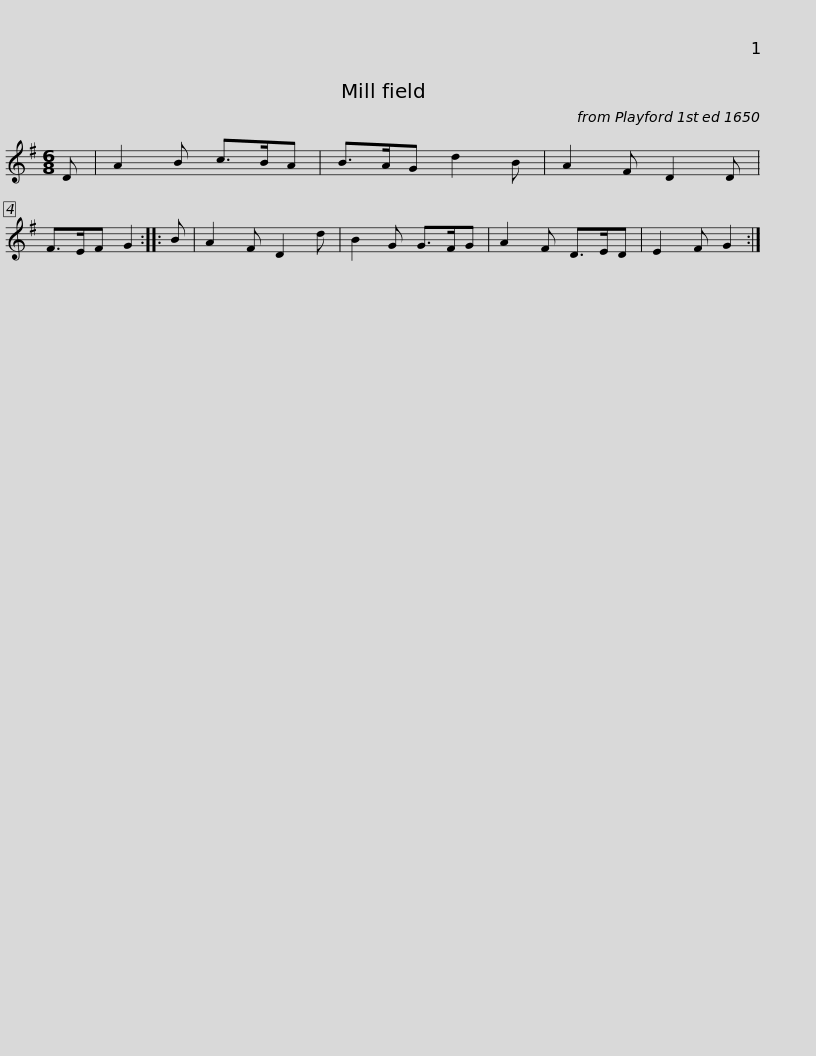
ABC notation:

X:1
L:1/8
M:6/8
I:linebreak $
K:G
V:1 treble
V:1
 D | A2 B c>BA | B>AG d2 B | A2 F D2 D | F>EF G2 :: %5
 B | A2 F D2 d | B2 G G>FG | A2 F D>ED |$ E2 F G2 :| %10
